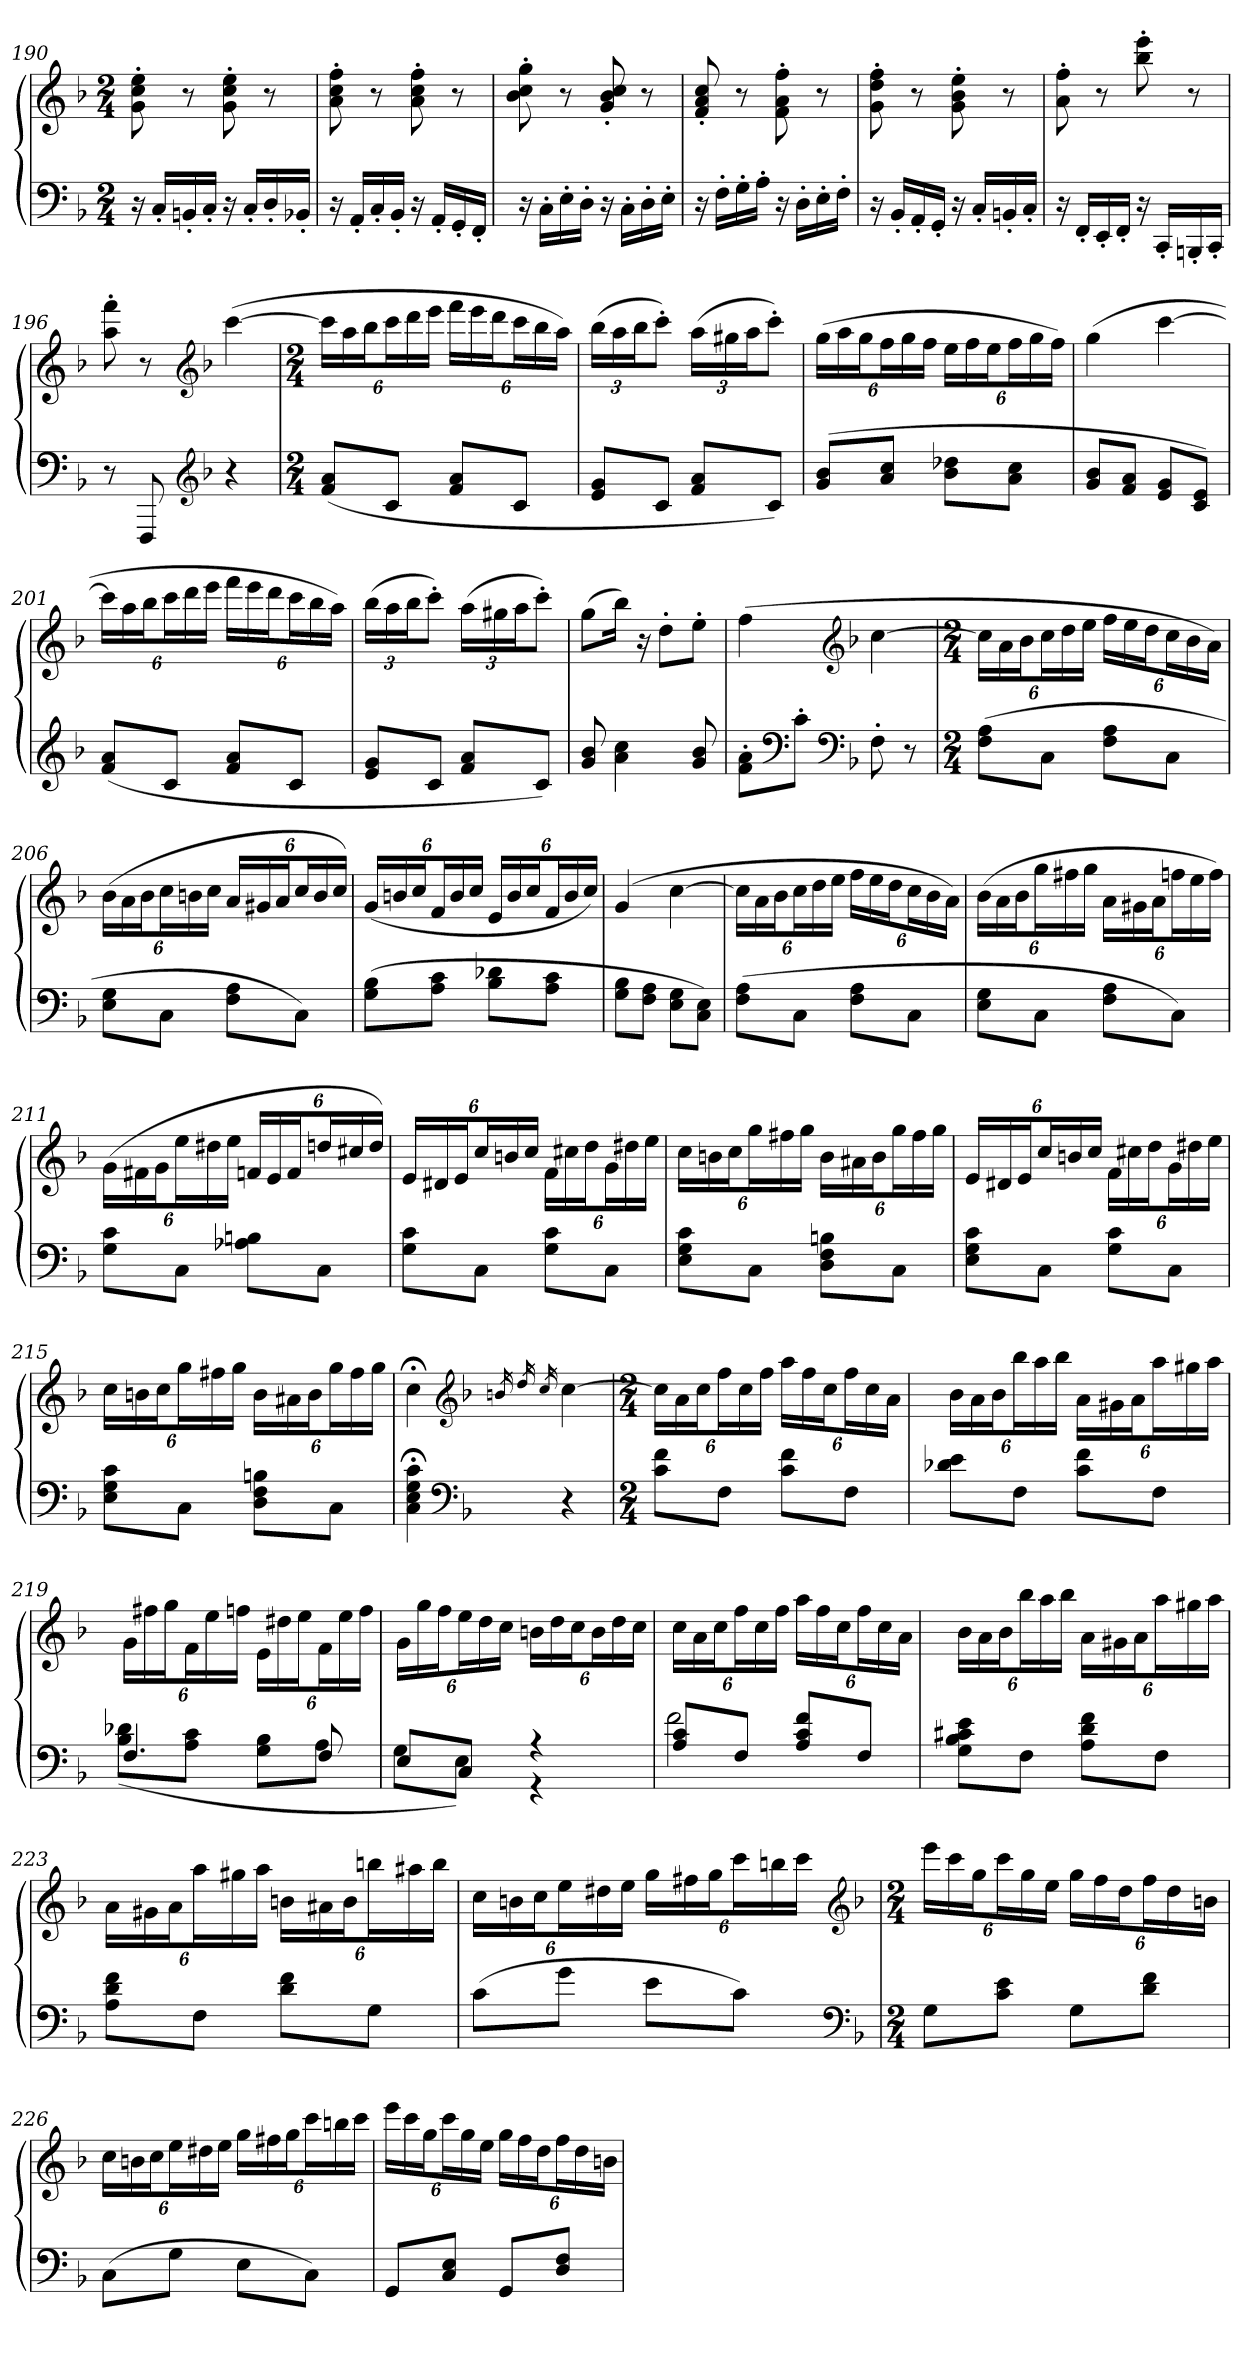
**kern	**kern
*part1	*part1
*staff2	*staff1
*clefF4	*clefG2
*k[b-]	*k[b-]
*F:	*F:
*M2/4	*M2/4
=190	=190
16r	8g' 8cc' 8ee'
16C'LL	.
16BBn'	8r
16C'JJ	.
16r	8g' 8cc' 8ee'
16C'LL	.
16D'	8r
16BB-X'JJ	.
=191	=191
16r	8a' 8cc' 8ff'
16AA'LL	.
16C'	8r
16BB-'JJ	.
16r	8a' 8cc' 8ff'
16AA'LL	.
16GG'	8r
16FF'JJ	.
=192	=192
16r	8b-' 8cc' 8gg'
16C'LL	.
16E'	8r
16D'JJ	.
16r	8g' 8b-' 8cc'
16C'LL	.
16D'	8r
16E'JJ	.
=193	=193
16r	8f' 8a' 8cc'
16F'LL	.
16G'	8r
16A'JJ	.
16r	8f' 8a' 8ff'
16D'LL	.
16E'	8r
16F'JJ	.
=194	=194
16r	8g' 8dd' 8ff'
16BB-'LL	.
16AA'	8r
16GG'JJ	.
16r	8g' 8b-' 8ee'
16C'LL	.
16BBn'	8r
16C'JJ	.
=195	=195
16r	8a' 8ff'
16FF'LL	.
16EE'	8r
16FF'JJ	.
16r	8bb-' 8eee'
16CC'LL	.
16BBBn'	8r
16CC'JJ	.
=196	=196
8r	8aa' 8fff'
8FFF	8r
*clefG2	*clefG2
*k[b-]	*k[b-]
*F:	*F:
4r	([4ccc
=197	=197
*M2/4	*M2/4
(8f 8aL	24cccLL]
.	24aa
.	24bb-J
8cJ	24cccL
.	24ddd
.	24eeeJJ
8f 8aL	24fffLL
.	24eee
.	24dddJ
8cJ	24cccL
.	24bb-
.	24aaJJ)
=198	=198
8e 8gL	(24bb-LL
.	24aa
.	24bb-J
8cJ	8ccc'J)
8f 8aL	(24aaLL
.	24gg#X
.	24aaJ
8cJ)	8ccc'J)
=199	=199
(8g 8b-L	(24ggLL
.	24aa
.	24ggJ
8a 8ccJ	24ffL
.	24gg
.	24ffJJ
8b- 8dd-XL	24eeLL
.	24ff
.	24eeJ
8a 8ccJ	24ffL
.	24gg
.	24ffJJ)
=200	=200
8g 8b-L	(4gg
8f 8aJ	.
8e 8gL	[4ccc
8c 8eJ)	.
=201	=201
(8f 8aL	24cccLL]
.	24aa
.	24bb-J
8cJ	24cccL
.	24ddd
.	24eeeJJ
8f 8aL	24fffLL
.	24eee
.	24dddJ
8cJ	24cccL
.	24bb-
.	24aaJJ)
=202	=202
8e 8gL	(24bb-LL
.	24aa
.	24bb-J
8cJ	8ccc'J)
8f 8aL	(24aaLL
.	24gg#X
.	24aaJ
8cJ)	8ccc'J)
=203	=203
8g 8b-	(8ggL
4a 4cc	16bb-Jk)
.	16r
.	8dd'L
8g 8b-	8ee'J
=204	=204
8f' 8a'L	(4ff
*clefF4	*
8c'J	.
*clefF4	*clefG2
*k[b-]	*k[b-]
*F:	*F:
8F'	[4cc
8r	.
=205	=205
*M2/4	*M2/4
(8F 8AL	24ccLL]
.	24a
.	24b-J
8CJ	24ccL
.	24dd
.	24eeJJ
8F 8AL	24ffLL
.	24ee
.	24ddJ
8CJ	24ccL
.	24b-
.	24aJJ)
=206	=206
8E 8GL	(24b-LL
.	24a
.	24b-J
8CJ	24ccL
.	24bn
.	24ccJJ
8F 8AL	24aLL
.	24g#X
.	24aJ
8CJ)	24ccL
.	24b
.	24ccJJ)
=207	=207
(8G 8B-L	(24gLL
.	24bn
.	24ccJ
8A 8cJ	24fL
.	24b
.	24ccJJ
8B- 8d-XL	24eLL
.	24b
.	24ccJ
8A 8cJ	24fL
.	24b
.	24ccJJ)
=208	=208
8G 8B-L	(4g
8F 8AJ	.
8E 8GL	[4cc
8C 8EJ)	.
=209	=209
(8F 8AL	24ccLL]
.	24a
.	24b-J
8CJ	24ccL
.	24dd
.	24eeJJ
8F 8AL	24ffLL
.	24ee
.	24ddJ
8CJ	24ccL
.	24b-
.	24aJJ)
=210	=210
8E 8GL	(24b-LL
.	24a
.	24b-J
8CJ	24ggL
.	24ff#X
.	24ggJJ
8F 8AL	24aLL
.	24g#X
.	24aJ
8CJ)	24ffnL
.	24ee
.	24ffJJ)
=211	=211
8G 8cL	(24gLL
.	24f#X
.	24gJ
8CJ	24eeL
.	24dd#X
.	24eeJJ
8A-X 8BnL	24fnLL
.	24e
.	24fJ
8CJ	24ddnL
.	24cc#X
.	24ddJJ)
=212	=212
8G 8cL	24eLL
.	24d#X
.	24eJ
8CJ	24ccL
.	24bn
.	24ccJJ
8G 8cL	24fLL
.	24cc#X
.	24ddJ
8CJ	24gL
.	24dd#X
.	24eeJJ
=213	=213
8E 8G 8cL	24ccLL
.	24bn
.	24ccJ
8CJ	24ggL
.	24ff#X
.	24ggJJ
8D 8F 8BnL	24bLL
.	24a#X
.	24bJ
8CJ	24ggL
.	24ff#
.	24ggJJ
=214	=214
8E 8G 8cL	24eLL
.	24d#X
.	24eJ
8CJ	24ccL
.	24bn
.	24ccJJ
8G 8cL	24fLL
.	24cc#X
.	24ddJ
8CJ	24gL
.	24dd#X
.	24eeJJ
=215	=215
8E 8G 8cL	24ccLL
.	24bn
.	24ccJ
8CJ	24ggL
.	24ff#X
.	24ggJJ
8D 8F 8BnL	24bLL
.	24a#X
.	24bJ
8CJ	24ggL
.	24ff#
.	24ggJJ
=216	=216
4C;< 4E;< 4G;< 4c;<	4cc;<
*clefF4	*clefG2
*k[b-]	*k[b-]
*F:	*F:
.	16qbn
.	16qdd
.	16qcc
4r	[4cc
=217	=217
*M2/4	*M2/4
8c 8fL	24ccLL]
.	24a
.	24ccJ
8FJ	24ffL
.	24cc
.	24ffJJ
8c 8fL	24aaLL
.	24ff
.	24ccJ
8FJ	24ffL
.	24cc
.	24aJJ
=218	=218
8d-X 8eL	24b-LL
.	24a
.	24b-J
8FJ	24bb-L
.	24aa
.	24bb-JJ
8c 8fL	24aLL
.	24g#X
.	24aJ
8FJ	24aaL
.	24gg#X
.	24aaJJ
=219	=219
*^	*
4.F	(8B- 8d-XL	24gLL
.	.	24ff#X
.	.	24ggJ
.	8A 8cJ	24fL
.	.	24ee
.	.	24ffnJJ
.	8G 8B-L	24eLL
.	.	24dd#X
.	.	24eeJ
8F	8AJ	24fL
.	.	24ee
.	.	24ffJJ
=220	=220	=220
8EL	8GL	24gLL
.	.	24gg
.	.	24ffJ
8CJ	8EJ)	24eeL
.	.	24dd
.	.	24ccJJ
4r	4r	24bnLL
.	.	24dd
.	.	24ccJ
.	.	24bL
.	.	24dd
.	.	24ccJJ
=221	=221	=221
8A 8cL	2f	24ccLL
.	.	24a
.	.	24ccJ
8FJ	.	24ffL
.	.	24cc
.	.	24ffJJ
8A 8c 8fL	.	24aaLL
.	.	24ff
.	.	24ccJ
8FJ	.	24ffL
.	.	24cc
.	.	24aJJ
*v	*v	*
=222	=222
8G 8B- 8c#X 8eL	24b-LL
.	24a
.	24b-J
8FJ	24bb-L
.	24aa
.	24bb-JJ
8A 8d 8fL	24aLL
.	24g#X
.	24aJ
8FJ	24aaL
.	24gg#X
.	24aaJJ
=223	=223
8A 8d 8fL	24aLL
.	24g#X
.	24aJ
8FJ	24aaL
.	24gg#X
.	24aaJJ
8d 8fL	24bnLL
.	24a#X
.	24bJ
8GJ	24bbnL
.	24aa#X
.	24bbJJ
=224	=224
(8cL	24ccLL
.	24bn
.	24ccJ
8gJ	24eeL
.	24dd#X
.	24eeJJ
8eL	24ggLL
.	24ff#X
.	24ggJ
8cJ)	24cccL
.	24bbn
.	24cccJJ
*clefF4	*clefG2
*k[b-]	*k[b-]
*F:	*F:
=225	=225
*M2/4	*M2/4
8GL	24eeeLL
.	24ccc
.	24ggJ
8c 8eJ	24cccL
.	24gg
.	24eeJJ
8GL	24ggLL
.	24ff
.	24ddJ
8d 8fJ	24ffL
.	24dd
.	24bnJJ
=226	=226
(8CL	24ccLL
.	24bn
.	24ccJ
8GJ	24eeL
.	24dd#X
.	24eeJJ
8EL	24ggLL
.	24ff#X
.	24ggJ
8CJ)	24cccL
.	24bbn
.	24cccJJ
=227	=227
8GGL	24eeeLL
.	24ccc
.	24ggJ
8C 8EJ	24cccL
.	24gg
.	24eeJJ
8GGL	24ggLL
.	24ff
.	24ddJ
8D 8FJ	24ffL
.	24dd
.	24bnJJ
=	=
*-	*-
